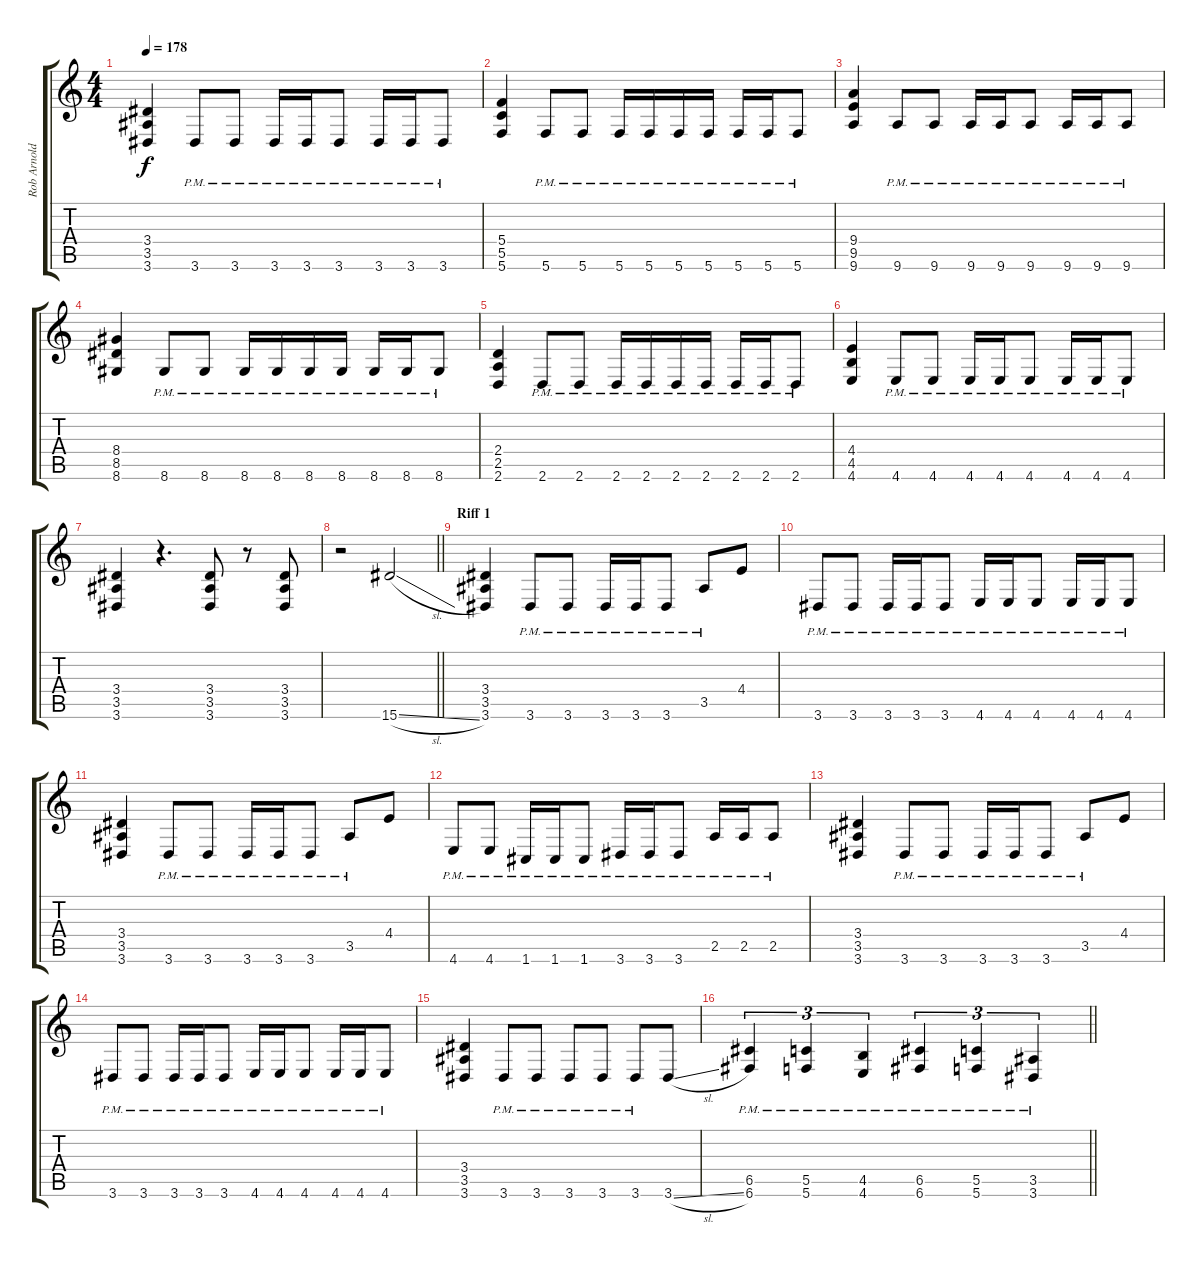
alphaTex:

\track ("Rob Arnold" "Rob Arnold") {instrument distortionguitar}
\staff {score tabs}
\tuning (D4 A3 F3 C3 G2 C2) {hide}
\ts (4 4)
\tempo 178
\clef g2
\ks c
(3.4 3.5 3.6).4{dy f} 3.6{pm}.8 3.6{pm}.8 3.6{pm}.16 3.6{pm}.16 3.6{pm}.8 3.6{pm}.16 3.6{pm}.16 3.6{pm}.8 |
(5.4 5.5 5.6).4 5.6{pm}.8 5.6{pm}.8 5.6{pm}.16 5.6{pm}.16 5.6{pm}.16 5.6{pm}.16 5.6{pm}.16 5.6{pm}.16 5.6{pm}.8 |
(9.4 9.5 9.6).4 9.6{pm}.8 9.6{pm}.8 9.6{pm}.16 9.6{pm}.16 9.6{pm}.8 9.6{pm}.16 9.6{pm}.16 9.6{pm}.8 |
(8.4 8.5 8.6).4 8.6{pm}.8 8.6{pm}.8 8.6{pm}.16 8.6{pm}.16 8.6{pm}.16 8.6{pm}.16 8.6{pm}.16 8.6{pm}.16 8.6{pm}.8 |
(2.4 2.5 2.6).4 2.6{pm}.8 2.6{pm}.8 2.6{pm}.16 2.6{pm}.16 2.6{pm}.16 2.6{pm}.16 2.6{pm}.16 2.6{pm}.16 2.6{pm}.8 |
(4.4 4.5 4.6).4 4.6{pm}.8 4.6{pm}.8 4.6{pm}.16 4.6{pm}.16 4.6{pm}.8 4.6{pm}.16 4.6{pm}.16 4.6{pm}.8 |
(3.4 3.5 3.6).4 r.4{d} (3.4 3.5 3.6).8 r.8 (3.4 3.5 3.6).8 |
\barLineRight lightlight
r.2 15.6{sl}.2 |
\section ("" "Riff 1")
(3.4 3.5 3.6).4 3.6{pm}.8 3.6{pm}.8 3.6{pm}.16 3.6{pm}.16 3.6{pm}.8 3.5{pm}.8 4.4.8 |
3.6{pm}.8 3.6{pm}.8 3.6{pm}.16 3.6{pm}.16 3.6{pm}.8 4.6{pm}.16 4.6{pm}.16 4.6{pm}.8 4.6{pm}.16 4.6{pm}.16 4.6{pm}.8 |
(3.4 3.5 3.6).4 3.6{pm}.8 3.6{pm}.8 3.6{pm}.16 3.6{pm}.16 3.6{pm}.8 3.5{pm}.8 4.4.8 |
4.6{pm}.8 4.6{pm}.8 1.6{pm}.16 1.6{pm}.16 1.6{pm}.8 3.6{pm}.16 3.6{pm}.16 3.6{pm}.8 2.5{pm}.16 2.5{pm}.16 2.5{pm}.8 |
(3.4 3.5 3.6).4 3.6{pm}.8 3.6{pm}.8 3.6{pm}.16 3.6{pm}.16 3.6{pm}.8 3.5{pm}.8 4.4.8 |
3.6{pm}.8 3.6{pm}.8 3.6{pm}.16 3.6{pm}.16 3.6{pm}.8 4.6{pm}.16 4.6{pm}.16 4.6{pm}.8 4.6{pm}.16 4.6{pm}.16 4.6{pm}.8 |
(3.4 3.5 3.6).4 3.6{pm}.8 3.6{pm}.8 3.6{pm}.8 3.6{pm}.8 3.6{pm}.8 3.6{sl}.8 |
\barLineRight lightlight
(6.5{pm} 6.6{pm}).4{tu (3 2)} (5.5{pm} 5.6{pm}).4{tu (3 2)} (4.5{pm} 4.6{pm}).4{tu (3 2)} (6.5{pm} 6.6{pm}).4{tu (3 2)} (5.5{pm} 5.6{pm}).4{tu (3 2)} (3.5{pm} 3.6{pm}).4{tu (3 2)}
